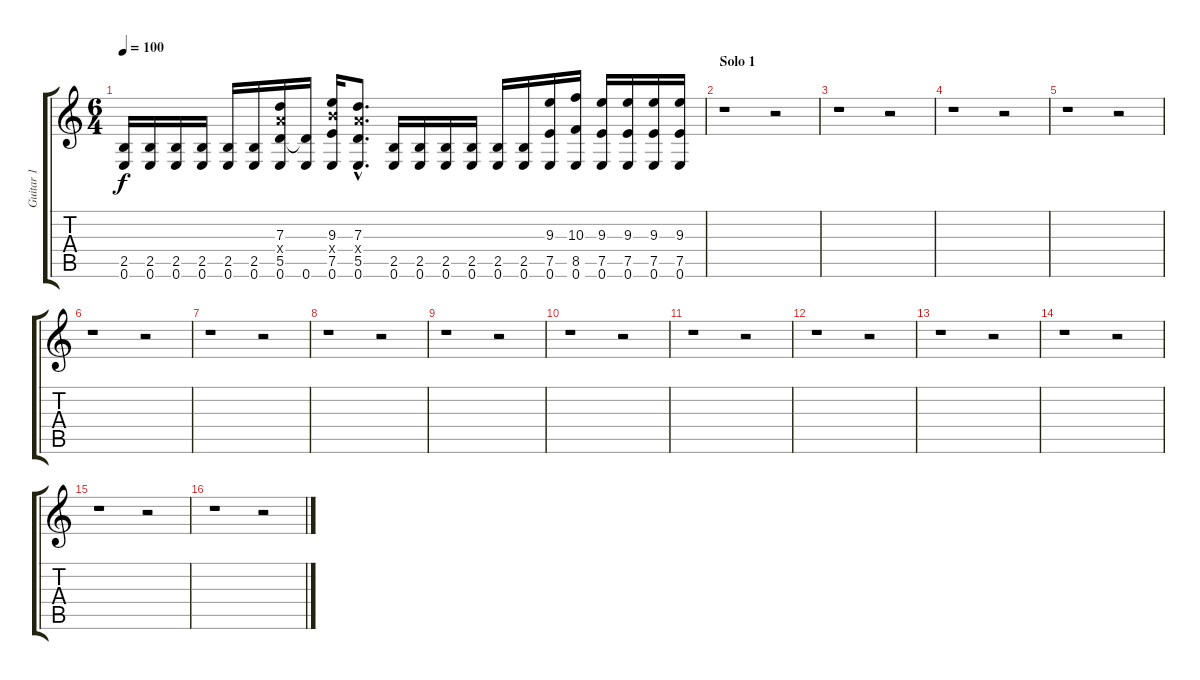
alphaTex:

\track ("Guitar 1" "Guitar 1") {instrument acousticguitarsteel}
\staff {score tabs}
\tuning (E4 B3 G3 D3 A2 E2) {hide}
\ts (6 4)
\tempo 100
\clef g2
\ks c
(2.5 0.6).16{dy f volume 14 instrument overdrivenguitar} (2.5 0.6).16 (2.5 0.6).16 (2.5 0.6).16 (2.5 0.6).16 (2.5 0.6).16 (7.3 7.4{x} 5.5 0.6).16 (5.5{t} 0.6).16 (9.3 9.4{x} 7.5 0.6).16 (7.3{hac} 7.4{hac x} 5.5{hac} 0.6{hac}).8{d} (2.5 0.6).16 (2.5 0.6).16 (2.5 0.6).16 (2.5 0.6).16 (2.5 0.6).16 (2.5 0.6).16 (9.3 7.5 0.6).16 (10.3 8.5 0.6).16 (9.3 7.5 0.6).16 (9.3 7.5 0.6).16 (9.3 7.5 0.6).16 (9.3 7.5 0.6).16 |
\section ("" "Solo 1")
r.1 r.2 |
r.1 r.2 |
r.1 r.2 |
r.1 r.2 |
r.1 r.2 |
r.1 r.2 |
r.1 r.2 |
r.1 r.2 |
r.1 r.2 |
r.1 r.2 |
r.1 r.2 |
r.1 r.2 |
r.1 r.2 |
r.1 r.2 |
r.1 r.2
